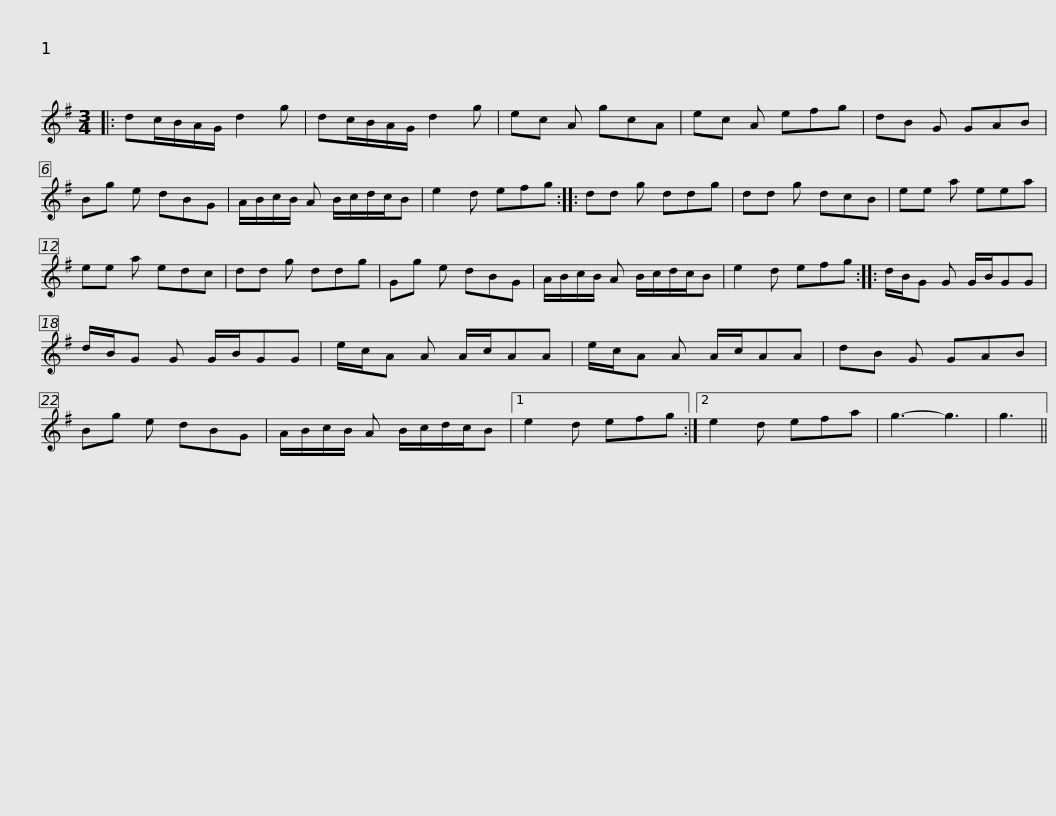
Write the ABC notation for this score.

X:1
L:1/8
M:3/4
I:linebreak $
K:G
V:1 treble
V:1
|: dc/B/A/G/ d2 g | dc/B/A/G/ d2 g | ec A gcA | ec A efg | dB G GAB | %5
 Bg e dBG |$ A/B/c/B/ A B/c/d/c/B | e2 d efg :: dd g ddg | dd g dcB | %10
 ee a eea | ee a edc | dd g ddg |$ Gg e dBG | A/B/c/B/ A B/c/d/c/B | %15
 e2 d efg :: d/B/G G G/B/GG | d/B/G G G/B/GG | e/c/A A A/c/AA |$ e/c/A A A/c/AA | %20
 dB G GAB | Bg e dBG | A/B/c/B/ A B/c/d/c/B |1 e2 d efg :|2 e2 d efa | %25
 g3- g3 |$ g3 || %27
